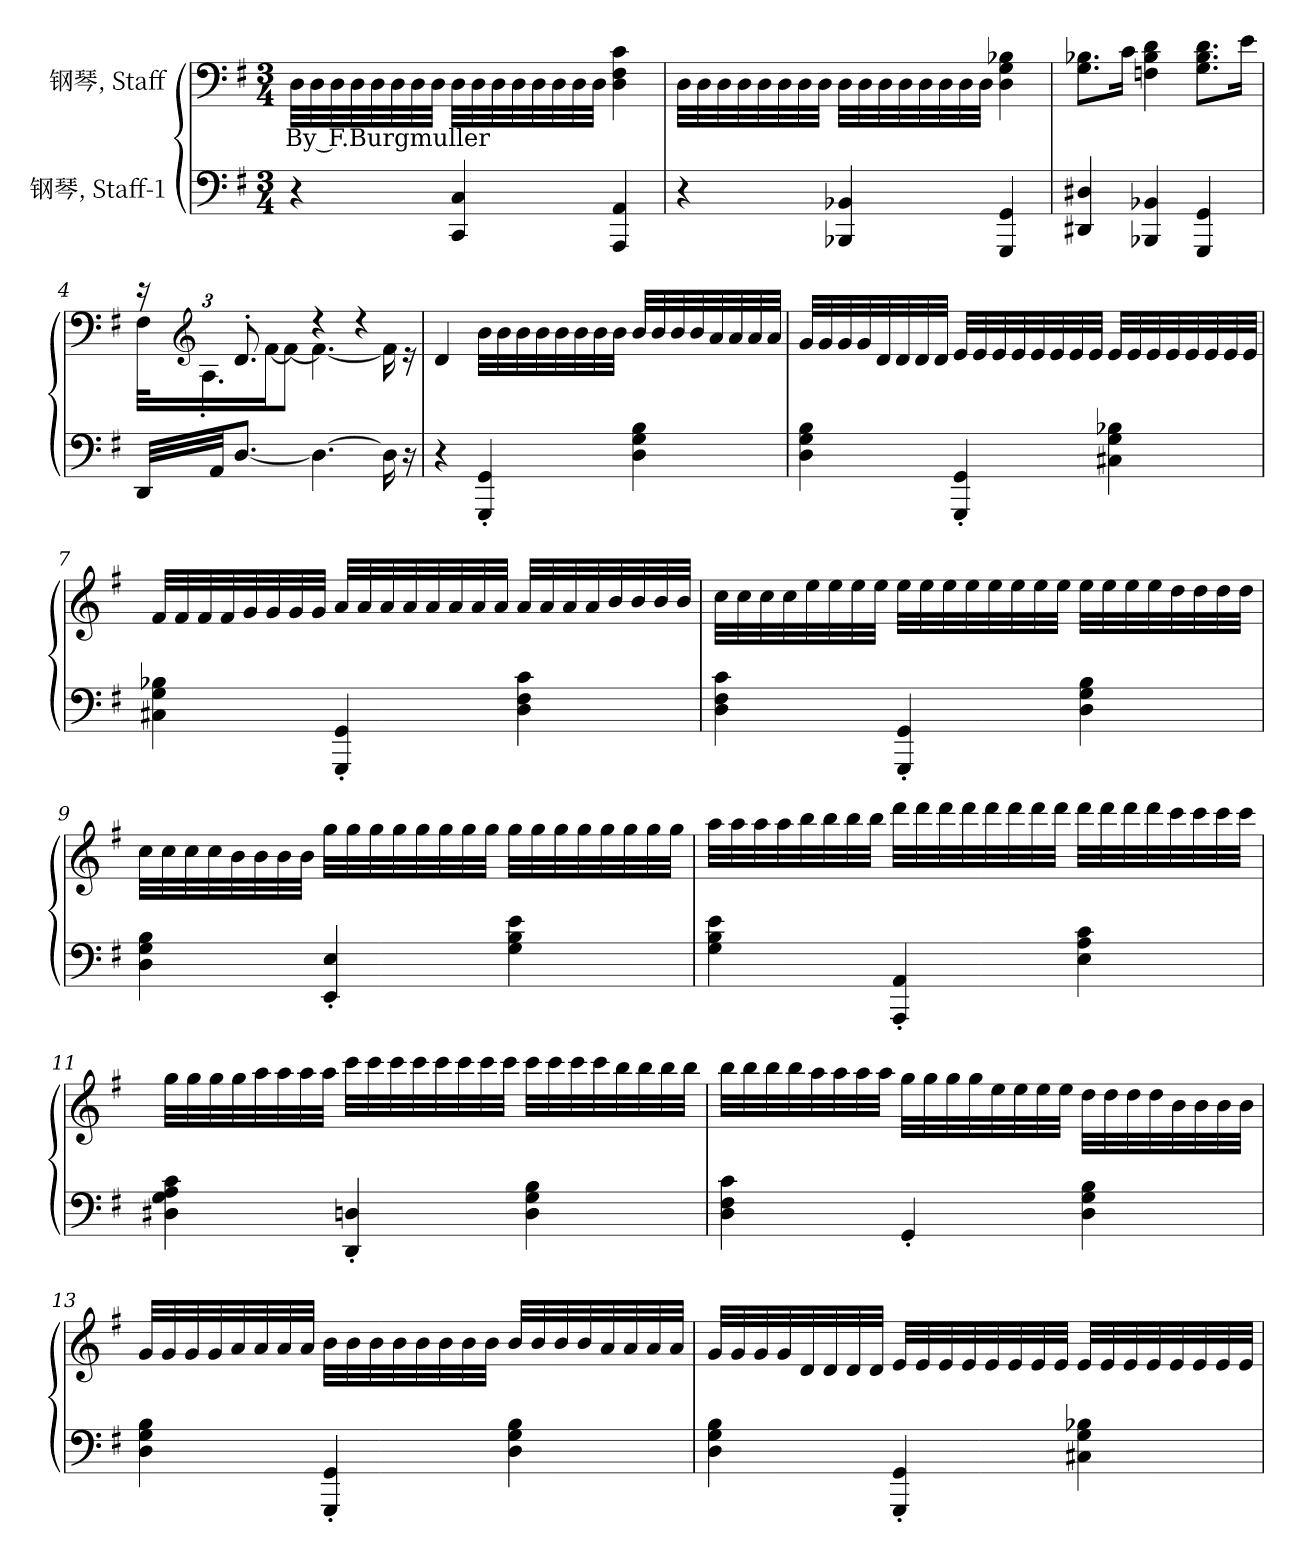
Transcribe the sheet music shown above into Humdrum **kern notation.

**kern	**kern	**text
*part2	*part1	*part1
*staff2	*staff1	*staff1
*I"钢琴, Staff-1	*I"钢琴, Staff	*
*clefF4	*clefF4	*
*k[f#]	*k[f#]	*
*M3/4	*M3/4	*
*MM140	*MM140	*
=1	=1	=1
4r	32D\LLL	By F.Burgmuller
.	32D\	.
.	32D\	.
.	32D\	.
.	32D\	.
.	32D\	.
.	32D\	.
.	32D\JJJ	.
4CC/ 4C/	32D\LLL	.
.	32D\	.
.	32D\	.
.	32D\	.
.	32D\	.
.	32D\	.
.	32D\	.
.	32D\JJJ	.
4AAA/ 4AA/	4D\ 4F#\ 4c\	.
!!LO:LB:g=z
=2	=2	=2
4r	32D\LLL	.
.	32D\	.
.	32D\	.
.	32D\	.
.	32D\	.
.	32D\	.
.	32D\	.
.	32D\JJJ	.
4BBB-X/ 4BB-X/	32D\LLL	.
.	32D\	.
.	32D\	.
.	32D\	.
.	32D\	.
.	32D\	.
.	32D\	.
.	32D\JJJ	.
4GGG/ 4GG/	4D\ 4G\ 4B-X\	.
=3	=3	=3
4DD#X/ 4D#X/	8.G\ 8.B-X\L	.
.	16c\Jk	.
4BBB-X/ 4BB-X/	4Fn\ 4B-\ 4d\	.
4GGG/ 4GG/	8.G\ 8.B-\ 8.d\L	.
.	16e\Jk	.
=4	=4	=4
*	*^	*
*	*	*Xbrackettup	*
32DD/LLL	16r	48F#\KLL	.
*	*clefG2	*	*
.	.	24.A'\	.
32AA/JJ	.	.	.
[8.D/J	8.d'/	.	.
.	.	[24f#\J	.
.	.	8f#\J_	.
4.D\_	4r	4.f#\_	.
.	4r	.	.
16D\]	.	16f#\]	.
16r	.	16r	.
*	*v	*v	*
!!LO:LB:g=z
=5	=5	=5
4r	4d/	.
4GGG/' 4GG/'	32b\LLL	.
.	32b\	.
.	32b\	.
.	32b\	.
.	32b\	.
.	32b\	.
.	32b\	.
.	32b\JJJ	.
4D\ 4G\ 4B\	32b/LLL	.
.	32b/	.
.	32b/	.
.	32b/	.
.	32a/	.
.	32a/	.
.	32a/	.
.	32a/JJJ	.
=6	=6	=6
4D\ 4G\ 4B\	32g/LLL	.
.	32g/	.
.	32g/	.
.	32g/	.
.	32d/	.
.	32d/	.
.	32d/	.
.	32d/JJJ	.
4GGG/' 4GG/'	32e/LLL	.
.	32e/	.
.	32e/	.
.	32e/	.
.	32e/	.
.	32e/	.
.	32e/	.
.	32e/JJJ	.
4C#X\ 4G\ 4B-X\	32e/LLL	.
.	32e/	.
.	32e/	.
.	32e/	.
.	32e/	.
.	32e/	.
.	32e/	.
.	32e/JJJ	.
!!LO:LB:g=z
=7	=7	=7
4C#X\ 4G\ 4B-X\	32f#/LLL	.
.	32f#/	.
.	32f#/	.
.	32f#/	.
.	32g/	.
.	32g/	.
.	32g/	.
.	32g/JJJ	.
4GGG/' 4GG/'	32a/LLL	.
.	32a/	.
.	32a/	.
.	32a/	.
.	32a/	.
.	32a/	.
.	32a/	.
.	32a/JJJ	.
4D\ 4F#\ 4c\	32a/LLL	.
.	32a/	.
.	32a/	.
.	32a/	.
.	32b/	.
.	32b/	.
.	32b/	.
.	32b/JJJ	.
!!LO:LB:g=z
=8	=8	=8
4D\ 4F#\ 4c\	32cc\LLL	.
.	32cc\	.
.	32cc\	.
.	32cc\	.
.	32ee\	.
.	32ee\	.
.	32ee\	.
.	32ee\JJJ	.
4GGG/' 4GG/'	32ee\LLL	.
.	32ee\	.
.	32ee\	.
.	32ee\	.
.	32ee\	.
.	32ee\	.
.	32ee\	.
.	32ee\JJJ	.
4D\ 4G\ 4B\	32ee\LLL	.
.	32ee\	.
.	32ee\	.
.	32ee\	.
.	32dd\	.
.	32dd\	.
.	32dd\	.
.	32dd\JJJ	.
!!LO:LB:g=z
=9	=9	=9
4D\ 4G\ 4B\	32cc\LLL	.
.	32cc\	.
.	32cc\	.
.	32cc\	.
.	32b\	.
.	32b\	.
.	32b\	.
.	32b\JJJ	.
4EE/' 4E/'	32gg\LLL	.
.	32gg\	.
.	32gg\	.
.	32gg\	.
.	32gg\	.
.	32gg\	.
.	32gg\	.
.	32gg\JJJ	.
4G\ 4B\ 4e\	32gg\LLL	.
.	32gg\	.
.	32gg\	.
.	32gg\	.
.	32gg\	.
.	32gg\	.
.	32gg\	.
.	32gg\JJJ	.
!!LO:PB:g=z
=10	=10	=10
4G\ 4B\ 4e\	32aa\LLL	.
.	32aa\	.
.	32aa\	.
.	32aa\	.
.	32bb\	.
.	32bb\	.
.	32bb\	.
.	32bb\JJJ	.
4AAA/' 4AA/'	32ddd\LLL	.
.	32ddd\	.
.	32ddd\	.
.	32ddd\	.
.	32ddd\	.
.	32ddd\	.
.	32ddd\	.
.	32ddd\JJJ	.
4E\ 4A\ 4c\	32ddd\LLL	.
.	32ddd\	.
.	32ddd\	.
.	32ddd\	.
.	32ccc\	.
.	32ccc\	.
.	32ccc\	.
.	32ccc\JJJ	.
!!LO:LB:g=z
=11	=11	=11
4D#X\ 4G\ 4A\ 4c\	32gg\LLL	.
.	32gg\	.
.	32gg\	.
.	32gg\	.
.	32aa\	.
.	32aa\	.
.	32aa\	.
.	32aa\JJJ	.
4DD/' 4Dn/'	32ccc\LLL	.
.	32ccc\	.
.	32ccc\	.
.	32ccc\	.
.	32ccc\	.
.	32ccc\	.
.	32ccc\	.
.	32ccc\JJJ	.
4D\ 4G\ 4B\	32ccc\LLL	.
.	32ccc\	.
.	32ccc\	.
.	32ccc\	.
.	32bb\	.
.	32bb\	.
.	32bb\	.
.	32bb\JJJ	.
!!LO:LB:g=z
=12	=12	=12
4D\ 4F#\ 4c\	32bb\LLL	.
.	32bb\	.
.	32bb\	.
.	32bb\	.
.	32aa\	.
.	32aa\	.
.	32aa\	.
.	32aa\JJJ	.
4GG'/	32gg\LLL	.
.	32gg\	.
.	32gg\	.
.	32gg\	.
.	32ee\	.
.	32ee\	.
.	32ee\	.
.	32ee\JJJ	.
4D\ 4G\ 4B\	32dd\LLL	.
.	32dd\	.
.	32dd\	.
.	32dd\	.
.	32b\	.
.	32b\	.
.	32b\	.
.	32b\JJJ	.
!!LO:LB:g=z
=13	=13	=13
4D\ 4G\ 4B\	32g/LLL	.
.	32g/	.
.	32g/	.
.	32g/	.
.	32a/	.
.	32a/	.
.	32a/	.
.	32a/JJJ	.
4GGG/' 4GG/'	32b\LLL	.
.	32b\	.
.	32b\	.
.	32b\	.
.	32b\	.
.	32b\	.
.	32b\	.
.	32b\JJJ	.
4D\ 4G\ 4B\	32b/LLL	.
.	32b/	.
.	32b/	.
.	32b/	.
.	32a/	.
.	32a/	.
.	32a/	.
.	32a/JJJ	.
!!LO:LB:g=z
=14	=14	=14
4D\ 4G\ 4B\	32g/LLL	.
.	32g/	.
.	32g/	.
.	32g/	.
.	32d/	.
.	32d/	.
.	32d/	.
.	32d/JJJ	.
4GGG/' 4GG/'	32e/LLL	.
.	32e/	.
.	32e/	.
.	32e/	.
.	32e/	.
.	32e/	.
.	32e/	.
.	32e/JJJ	.
4C#X\ 4G\ 4B-X\	32e/LLL	.
.	32e/	.
.	32e/	.
.	32e/	.
.	32e/	.
.	32e/	.
.	32e/	.
.	32e/JJJ	.
=	=	=
*-	*-	*-
